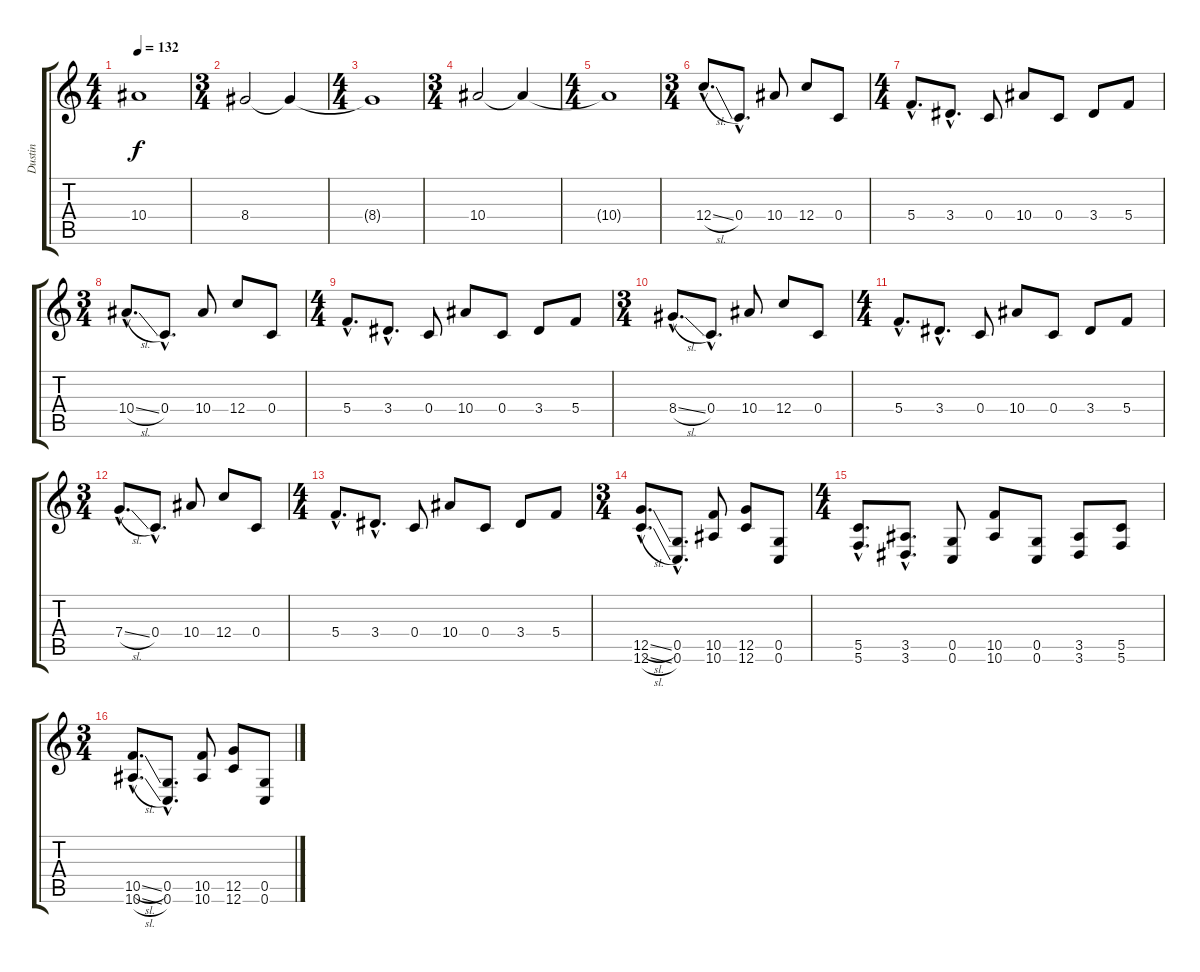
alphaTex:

\track ("Dustin" "Dustin") {instrument distortionguitar}
\staff {score tabs}
\tuning (D4 A3 F3 C3 G2 C2) {hide}
\ts (4 4)
\tempo 132
\clef g2
\ks c
10.4{t}.1{dy f} |
\ts (3 4)
8.4.2 8.4{t}.4 |
\ts (4 4)
8.4{t}.1 |
\ts (3 4)
10.4.2 10.4{t}.4 |
\ts (4 4)
10.4{t}.1 |
\ts (3 4)
12.4{sl hac}.8{d volume 10} 0.4{hac}.8{d} 10.4.8 12.4.8 0.4.8 |
\ts (4 4)
5.4{hac}.8{d} 3.4{hac}.8{d} 0.4.8 10.4.8 0.4.8 3.4.8 5.4.8 |
\ts (3 4)
10.4{sl hac}.8{d volume 10} 0.4{hac}.8{d} 10.4.8 12.4.8 0.4.8 |
\ts (4 4)
5.4{hac}.8{d} 3.4{hac}.8{d} 0.4.8 10.4.8 0.4.8 3.4.8 5.4.8 |
\ts (3 4)
8.4{sl hac}.8{d volume 10} 0.4{hac}.8{d} 10.4.8 12.4.8 0.4.8 |
\ts (4 4)
5.4{hac}.8{d} 3.4{hac}.8{d} 0.4.8 10.4.8 0.4.8 3.4.8 5.4.8 |
\ts (3 4)
7.4{sl hac}.8{d volume 10} 0.4{hac}.8{d} 10.4.8 12.4.8 0.4.8 |
\ts (4 4)
5.4{hac}.8{d} 3.4{hac}.8{d} 0.4.8 10.4.8 0.4.8 3.4.8 5.4.8 |
\ts (3 4)
(12.5{sl hac} 12.6{sl hac}).8{d volume 13} (0.5{hac} 0.6{hac}).8{d} (10.5 10.6).8 (12.5 12.6).8 (0.5 0.6).8 |
\ts (4 4)
(5.5{hac} 5.6{hac}).8{d} (3.5{hac} 3.6{hac}).8{d} (0.5 0.6).8 (10.5 10.6).8 (0.5 0.6).8 (3.5 3.6).8 (5.5 5.6).8 |
\ts (3 4)
(10.5{sl hac} 10.6{sl hac}).8{d} (0.5{hac} 0.6{hac}).8{d} (10.5 10.6).8 (12.5 12.6).8 (0.5 0.6).8
